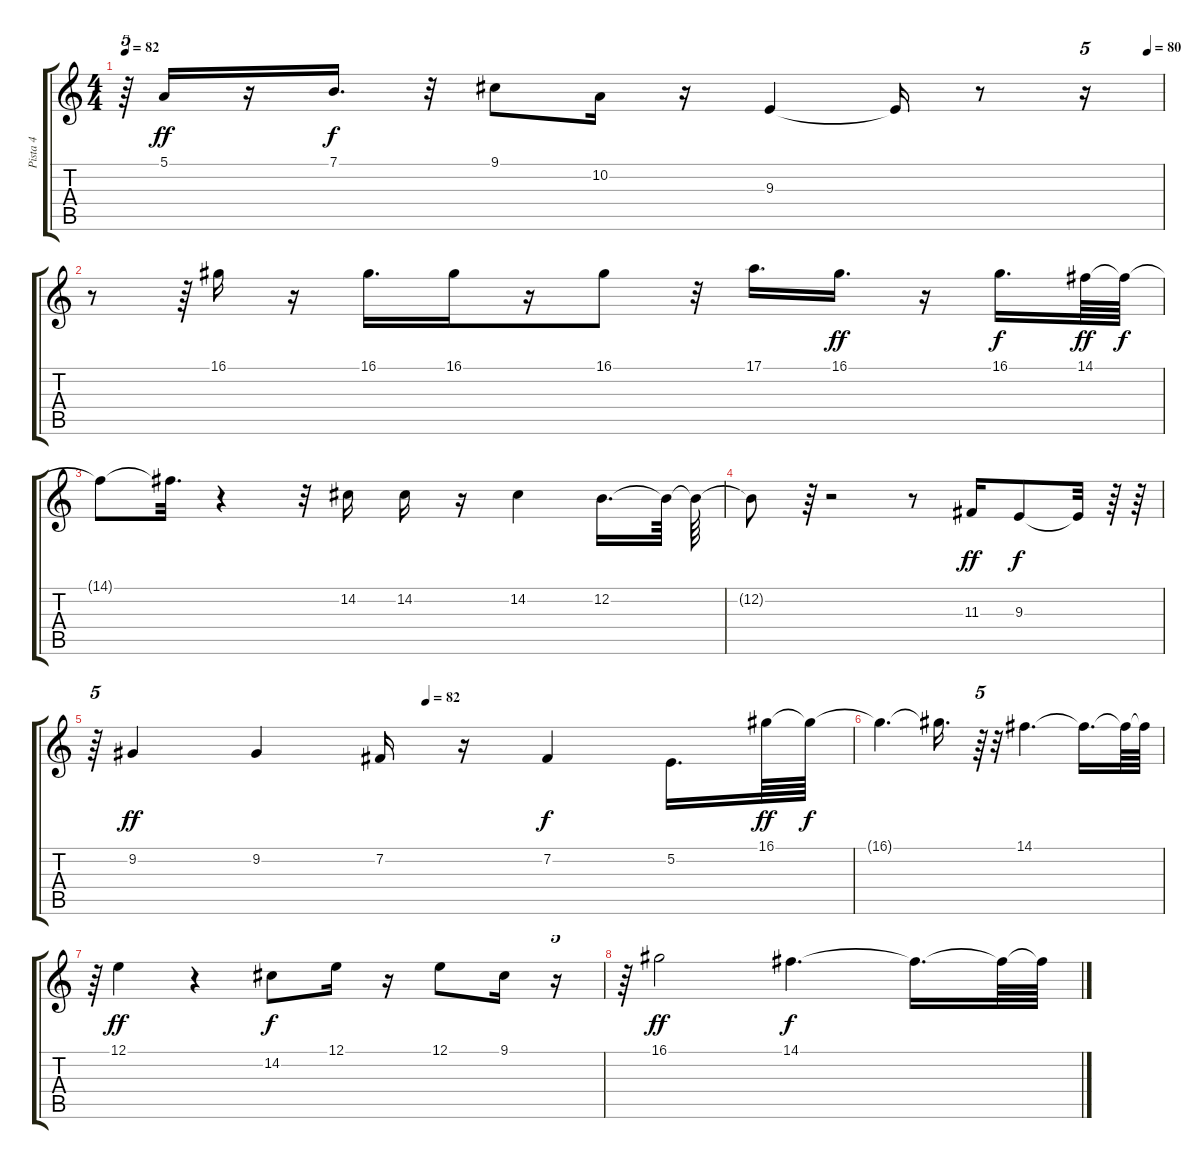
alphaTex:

\track ("Pista 4" "Pista 4") {instrument harmonica}
\staff {score tabs}
\tuning (E4 B3 G3 D3 A2 E2) {hide}
\ts (4 4)
\tempo 82
\tempo (80 0.9854166666666667)
\clef g2
\ks c
r.64{tu (5 4) dy f} 5.1.16{dy ff} r.16 7.1.16{d dy f} r.32 9.1.8 10.2.16 r.16 9.3.4 9.3{t}.16 r.8 r.16{tu (5 4)} |
r.8 r.64{tu (5 4)} 16.1.16 r.16 16.1.16{d} 16.1.16 r.16 16.1.8 r.32 17.1.16{d} 16.1.16{d dy ff} r.16 16.1.16{d dy f} 14.1.64{dy ff} 14.1{t}.64{dy f} |
14.1{t}.8 14.1{t}.32{d} r.4 r.32 14.2.16 14.2.16 r.16 14.2.4 12.2.16{d} 12.2{t}.64 12.2{t}.64 |
12.2{t}.8 r.64{tu (5 4)} r.2 r.8 11.3.16{dy ff} 9.3.8{dy f} 9.3{t}.32 r.64 r.64 |
\tempo (82 0.4375)
r.64{tu (5 4)} 9.2.4{dy ff} 9.2.4 7.2.16 r.16 7.2.4{dy f} 5.2.16{d} 16.1.64{dy ff} 16.1{t}.64{dy f} |
16.1{t}.4{d} 16.1{t}.16{d} r.64{tu (5 4)} r.32 14.1.4{d} 14.1{t}.16{d} 14.1{t}.64 14.1{t}.64 |
r.64{tu (5 4)} 12.1.4{dy ff} r.4 14.2.8{dy f} 12.1.16 r.16 12.1.8 9.1.16 r.16{tu (5 4)} |
r.64{tu (5 4)} 16.1.2{dy ff} 14.1.4{d dy f} 14.1{t}.16{d} 14.1{t}.64 14.1{t}.64
